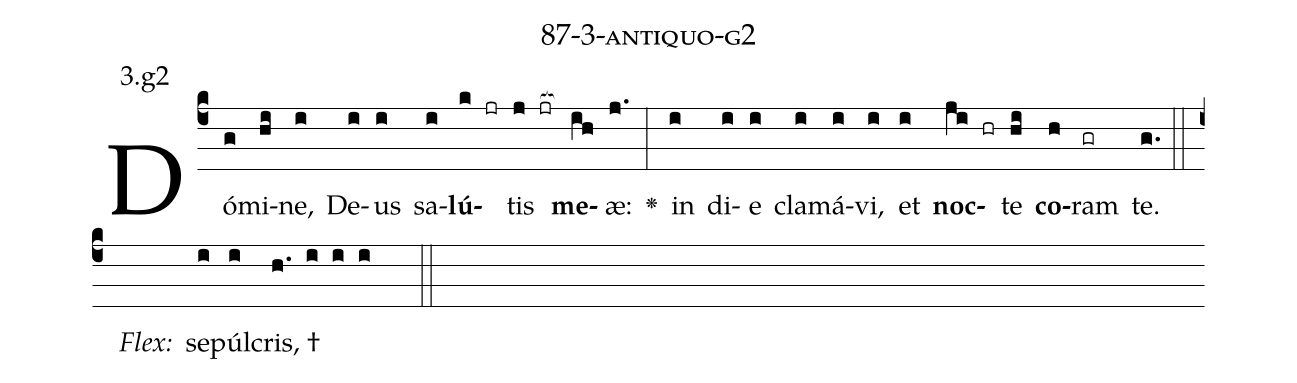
name: 87-3-antiquo-g2;
annotation: 3.g2;
%%
(c4)Dó(g)mi(hi)ne,(i) De(i)us(i) sa(i)<b>lú</b>(k jr)tis(j jr[ocb:1{]) <b>me</b>(ih[ocb:0}])æ:(j.) <v>\greheightstar</v>(:) in(i) di(i)e(i) cla(i)má(i)vi,(i) et(i) <b>noc</b>(ji hr)te(hi) <b>co</b>(h)ram(gr) te.(g.) (::)
<i>Flex:</i>()  se(i)púl(i)cris, †(h. i i i  ::)

%E(i) u(i) o(ji) u(hi) a(h) e.(g.) (::)
